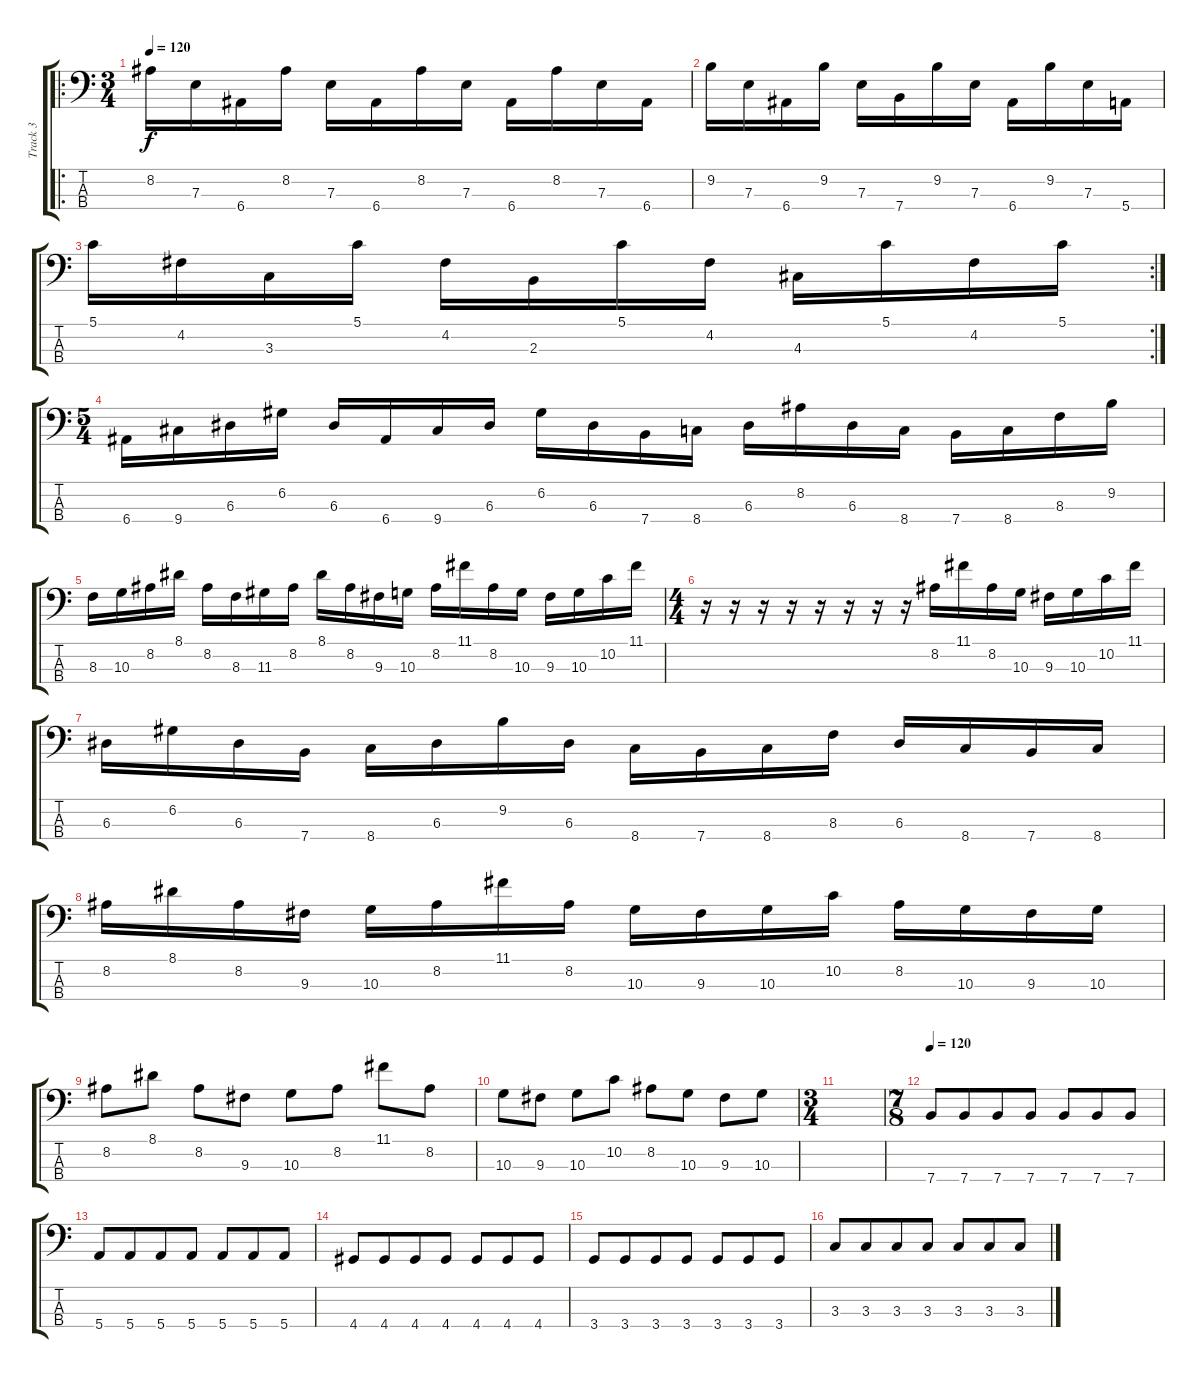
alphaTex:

\track ("Track 3" "Track 3") {instrument electricbassfinger}
\staff {score tabs}
\tuning (G2 D2 A1 E1) {hide}
\ro
\ts (3 4)
\tempo 120
\clef f4
\ks c
8.2.16{dy f} 7.3.16 6.4.16 8.2.16 7.3.16 6.4.16 8.2.16 7.3.16 6.4.16 8.2.16 7.3.16 6.4.16 |
9.2.16 7.3.16 6.4.16 9.2.16 7.3.16 7.4.16 9.2.16 7.3.16 6.4.16 9.2.16 7.3.16 5.4.16 |
\rc 2
5.1.16 4.2.16 3.3.16 5.1.16 4.2.16 2.3.16 5.1.16 4.2.16 4.3.16 5.1.16 4.2.16 5.1.16 |
\ts (5 4)
6.4.16 9.4.16 6.3.16 6.2.16 6.3.16 6.4.16 9.4.16 6.3.16 6.2.16 6.3.16 7.4.16 8.4.16 6.3.16 8.2.16 6.3.16 8.4.16 7.4.16 8.4.16 8.3.16 9.2.16 |
8.3.16 10.3.16 8.2.16 8.1.16 8.2.16 8.3.16 11.3.16 8.2.16 8.1.16 8.2.16 9.3.16 10.3.16 8.2.16 11.1.16 8.2.16 10.3.16 9.3.16 10.3.16 10.2.16 11.1.16 |
\ts (4 4)
r.16 r.16 r.16 r.16 r.16 r.16 r.16 r.16 8.2.16 11.1.16 8.2.16 10.3.16 9.3.16 10.3.16 10.2.16 11.1.16 |
6.3.16 6.2.16 6.3.16 7.4.16 8.4.16 6.3.16 9.2.16 6.3.16 8.4.16 7.4.16 8.4.16 8.3.16 6.3.16 8.4.16 7.4.16 8.4.16 |
8.2.16 8.1.16 8.2.16 9.3.16 10.3.16 8.2.16 11.1.16 8.2.16 10.3.16 9.3.16 10.3.16 10.2.16 8.2.16 10.3.16 9.3.16 10.3.16 |
8.2.8 8.1.8 8.2.8 9.3.8 10.3.8 8.2.8 11.1.8 8.2.8 |
10.3.8 9.3.8 10.3.8 10.2.8 8.2.8 10.3.8 9.3.8 10.3.8 |
\ts (3 4)
|
\ts (7 8)
\tempo 120
7.4.8 7.4.8 7.4.8 7.4.8 7.4.8 7.4.8 7.4.8 |
5.4.8 5.4.8 5.4.8 5.4.8 5.4.8 5.4.8 5.4.8 |
4.4.8 4.4.8 4.4.8 4.4.8 4.4.8 4.4.8 4.4.8 |
3.4.8 3.4.8 3.4.8 3.4.8 3.4.8 3.4.8 3.4.8 |
3.3.8 3.3.8 3.3.8 3.3.8 3.3.8 3.3.8 3.3.8
